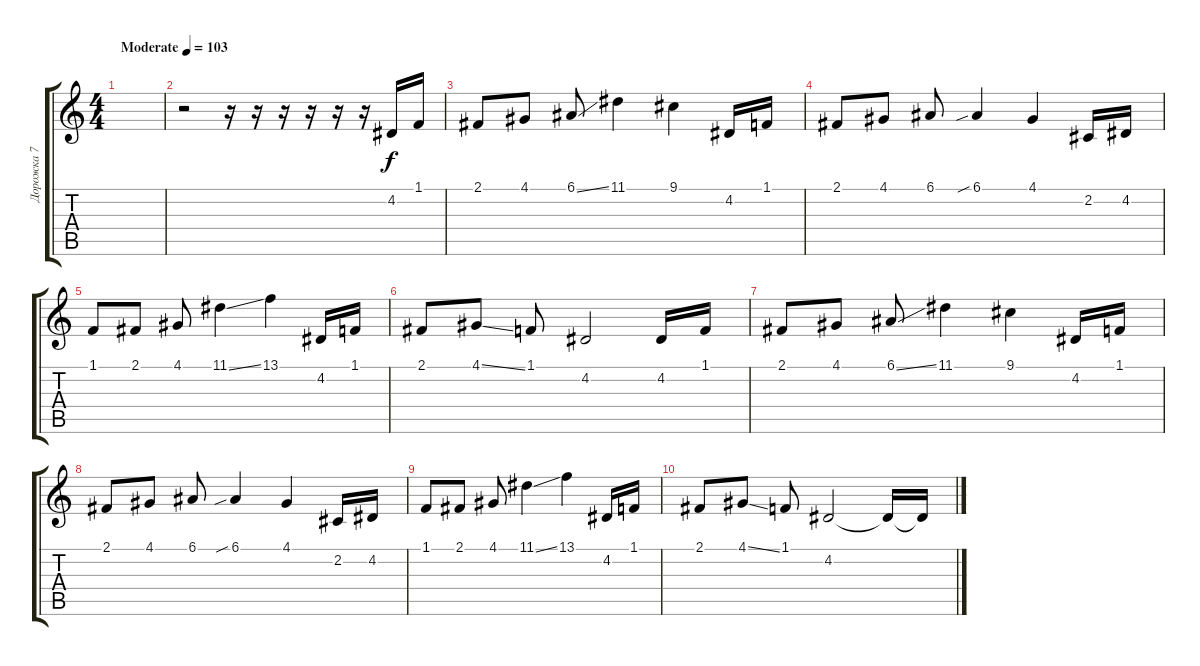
\track ("Дорожка 7" "Дорожка 7") {instrument accordion}
\staff {score tabs}
\tuning (E4 B3 G3 D3 A2 E2) {hide}
\ts (4 4)
\tempo (103 "Moderate")
\clef g2
\ks c
|
r.2 r.16 r.16 r.16 r.16 r.16 r.16 4.2.16 1.1.16 |
2.1.8 4.1.8 6.1{ss}.8 11.1.4 9.1.4 4.2.16 1.1.16 |
2.1.8 4.1.8 6.1.8 6.1{sib}.4 4.1.4 2.2.16 4.2.16 |
1.1.8 2.1.8 4.1.8 11.1{ss}.4 13.1.4 4.2.16 1.1.16 |
2.1.8 4.1{ss}.8 1.1.8 4.2.2 4.2.16 1.1.16 |
2.1.8 4.1.8 6.1{ss}.8 11.1.4 9.1.4 4.2.16 1.1.16 |
2.1.8 4.1.8 6.1.8 6.1{sib}.4 4.1.4 2.2.16 4.2.16 |
1.1.8 2.1.8 4.1.8 11.1{ss}.4 13.1.4 4.2.16 1.1.16 |
2.1.8 4.1{ss}.8 1.1.8 4.2.2 4.2{t}.16 4.2{t}.16
